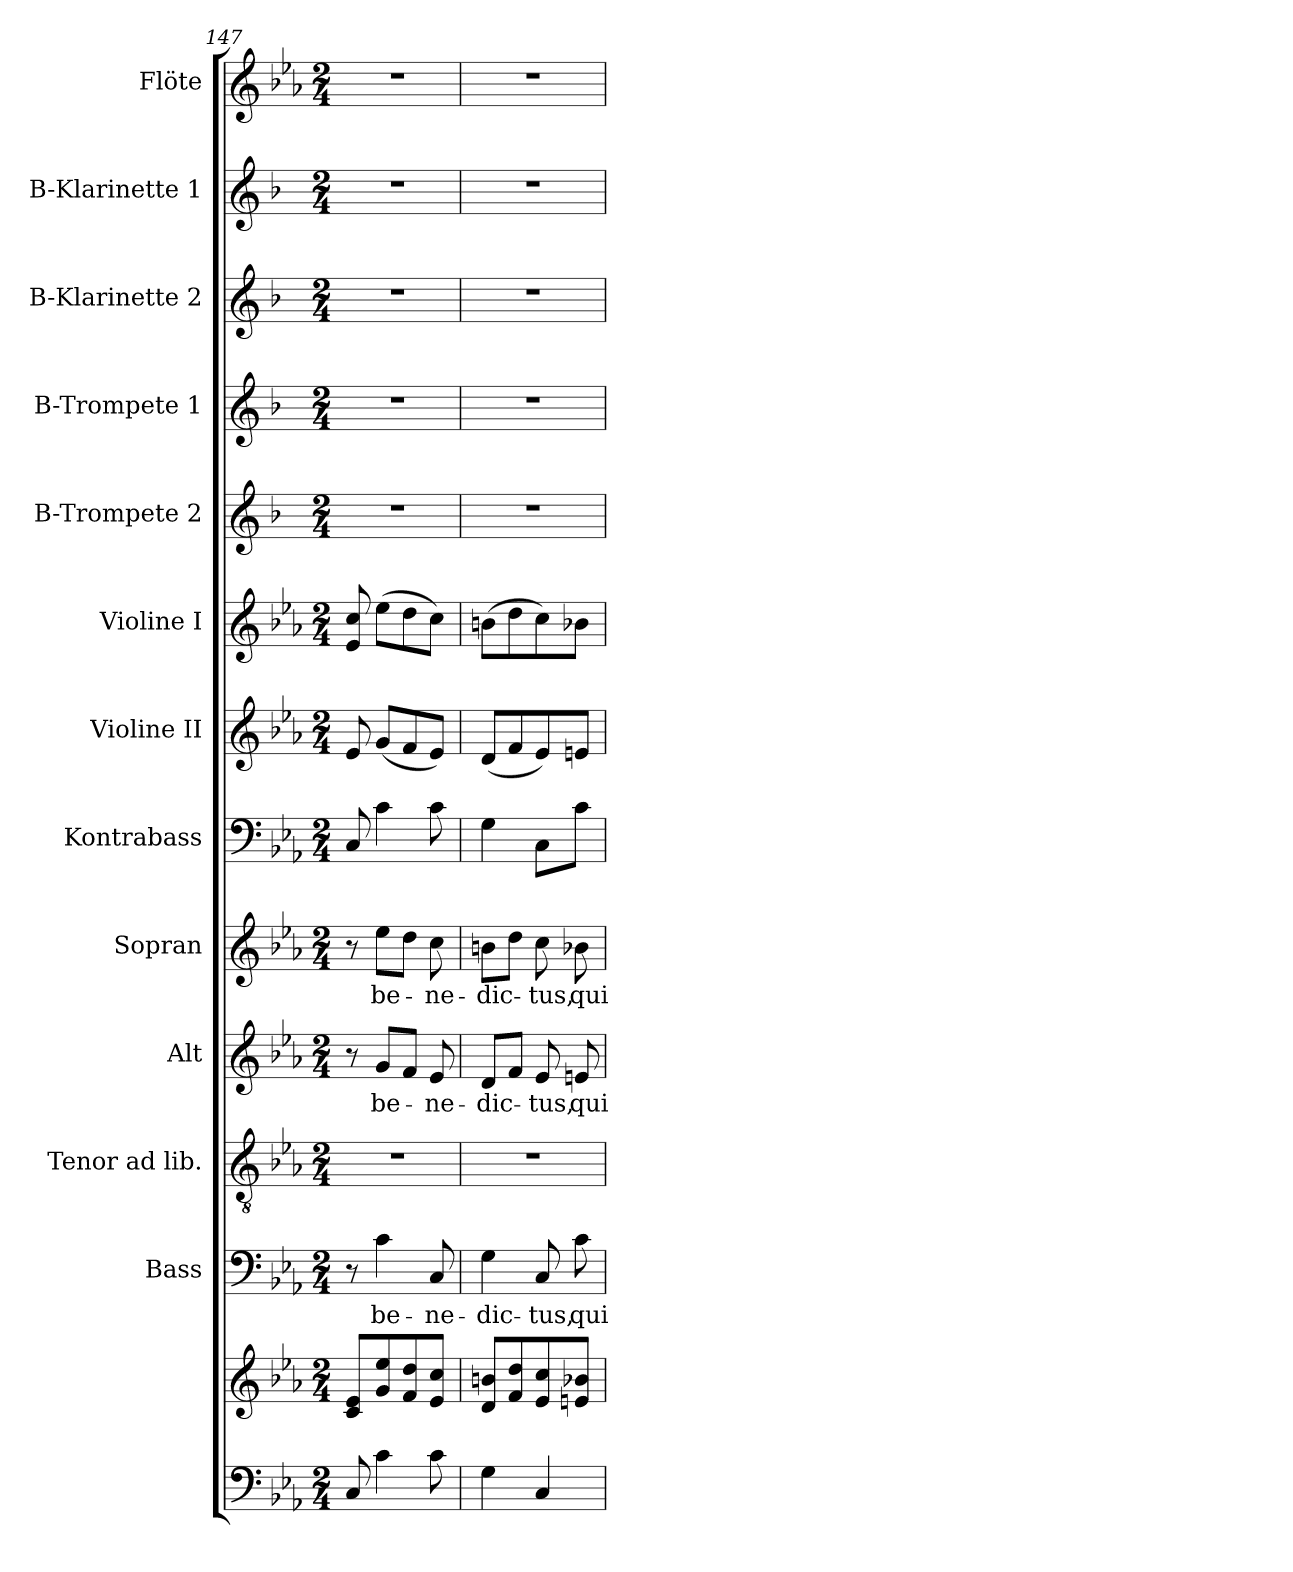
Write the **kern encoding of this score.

**kern	**kern	**kern	**text	**kern	**kern	**text	**kern	**text	**kern	**kern	**kern	**kern	**kern	**kern	**kern	**kern
*part13	*part13	*part12	*part12	*part11	*part10	*part10	*part9	*part9	*part8	*part7	*part6	*part5	*part4	*part3	*part2	*part1
*staff14	*staff13	*staff12	*staff12	*staff11	*staff10	*staff10	*staff9	*staff9	*staff8	*staff7	*staff6	*staff5	*staff4	*staff3	*staff2	*staff1
*	*	*I"Bass	*	*I"Tenor ad lib.	*I"Alt	*	*I"Sopran	*	*I"Kontrabass	*I"Violine II	*I"Violine I	*I"B-Trompete 2	*I"B-Trompete 1	*I"B-Klarinette 2	*I"B-Klarinette 1	*I"Flöte
*	*	*I'B.	*	*I'T.	*I'A.	*	*I'S.	*	*I'Kb.	*I'Vl. II	*I'Vl. I	*I'B Trp. 2	*I'B Trp. 1	*I'B Kl. 2	*I'B Kl. 1	*I'Fl.
*clefF4	*clefG2	*clefF4	*	*clefGv2	*clefG2	*	*clefG2	*	*clefF4	*clefG2	*clefG2	*clefG2	*clefG2	*clefG2	*clefG2	*clefG2
*	*	*	*	*	*	*	*	*	*ITrd7c12	*	*	*ITrd1c2	*ITrd1c2	*ITrd1c2	*ITrd1c2	*
*k[b-e-a-]	*k[b-e-a-]	*k[b-e-a-]	*	*k[b-e-a-]	*k[b-e-a-]	*	*k[b-e-a-]	*	*k[b-e-a-]	*k[b-e-a-]	*k[b-e-a-]	*k[b-e-a-]	*k[b-e-a-]	*k[b-e-a-]	*k[b-e-a-]	*k[b-e-a-]
*E-:	*E-:	*E-:	*	*E-:	*E-:	*	*E-:	*	*E-:	*E-:	*E-:	*E-:	*E-:	*E-:	*E-:	*E-:
*M2/4	*M2/4	*M2/4	*	*M2/4	*M2/4	*	*M2/4	*	*M2/4	*M2/4	*M2/4	*M2/4	*M2/4	*M2/4	*M2/4	*M2/4
=147	=147	=147	=147	=147	=147	=147	=147	=147	=147	=147	=147	=147	=147	=147	=147	=147
8C/	8c/ 8e-/L	8r	.	2r	8r	.	8r	.	8CC/	8e-/	8e-/ 8cc/	2r	2r	2r	2r	2r
!	!	!	!LO:LY:b	!	!	!LO:LY:b	!	!LO:LY:b	!	!	!	!	!	!	!	!
4c\	8g/ 8ee-/	4c\	be-	.	8g/L	be-	8ee-\L	be-	4C\	(<8g/L	(>8ee-\L	.	.	.	.	.
.	8f/ 8dd/	.	.	.	8f/J	.	8dd\J	.	.	8f/	8dd\	.	.	.	.	.
!	!	!	!LO:LY:b	!	!	!LO:LY:b	!	!LO:LY:b	!	!	!	!	!	!	!	!
8c\	8e-/ 8cc/J	8C/	-ne-	.	8e-/	-ne-	8cc\	-ne-	8C\	8e-/J)	8cc\J)	.	.	.	.	.
=148	=148	=148	=148	=148	=148	=148	=148	=148	=148	=148	=148	=148	=148	=148	=148	=148
!	!	!	!LO:LY:b	!	!	!LO:LY:b	!	!LO:LY:b	!	!	!	!	!	!	!	!
4G\	8d/ 8bn/L	4G\	-dic-	2r	8d/L	-dic-	8bn\L	-dic-	4GG\	(<8d/L	(>8bn\L	2r	2r	2r	2r	2r
.	8f/ 8dd/	.	.	.	8f/J	.	8dd\J	.	.	8f/	8dd\	.	.	.	.	.
!	!	!	!LO:LY:b	!	!	!LO:LY:b	!	!LO:LY:b	!	!	!	!	!	!	!	!
4C/	8e-/ 8cc/	8C/	-tus,	.	8e-/	-tus,	8cc\	-tus,	8CC\L	8e-/)	8cc\)	.	.	.	.	.
!	!	!	!LO:LY:b	!	!	!LO:LY:b	!	!LO:LY:b	!	!	!	!	!	!	!	!
.	8en/ 8b-X/J	8c\	qui	.	8en/	qui	8b-X\	qui	8C\J	8en/J	8b-X\J	.	.	.	.	.
=	=	=	=	=	=	=	=	=	=	=	=	=	=	=	=	=
*-	*-	*-	*-	*-	*-	*-	*-	*-	*-	*-	*-	*-	*-	*-	*-	*-
